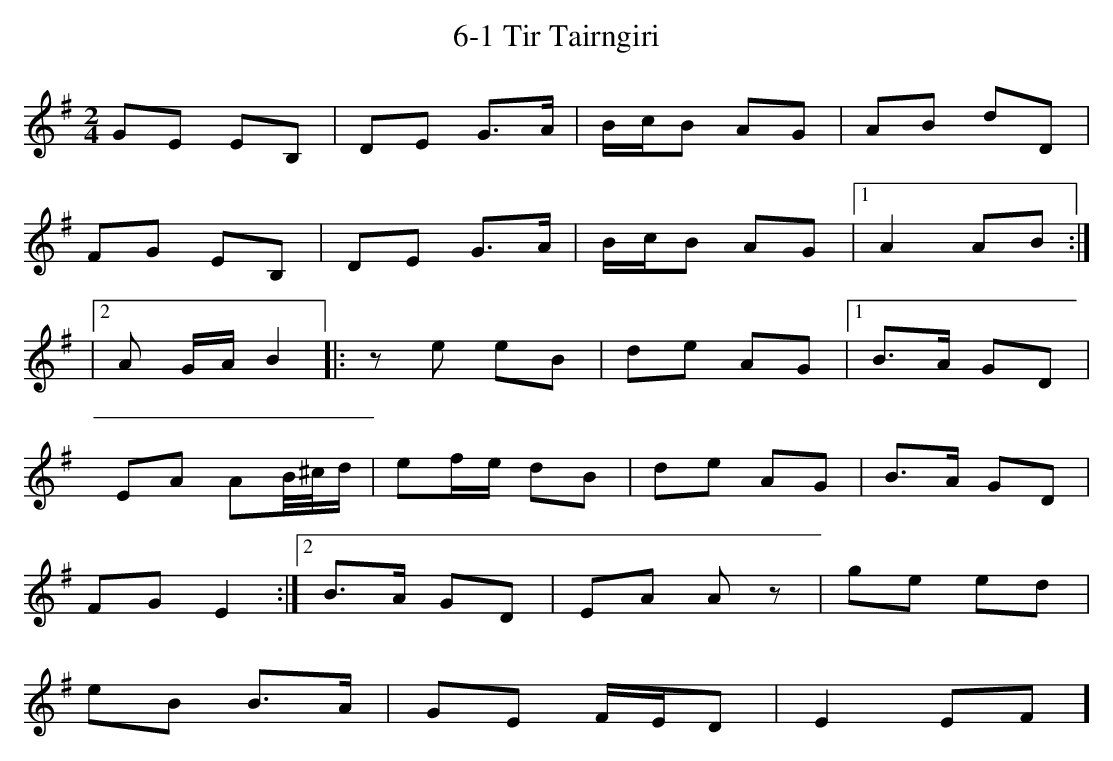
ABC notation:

X:1
T: 6-1 Tir Tairngiri
M: 2/4
L:1/8
K:Emin
GE EB, | DE G>A | B/C'/B AG | AB D'D |
FG EB, | DE G>A | B/C'/B AG |1 A2 AB :|
|2A G/A/ B2 |: zE' E'B | D'E' AG |1 B>A GD |
EA AB//^C'//D'/ | E'F'/E'/ D'B | D'E' AG | B>A  GD |
FG E2 :|2B>A GD | EA Az | G'E' E'D' |
E'B B>A | GE F/E/D | E2 EF]
